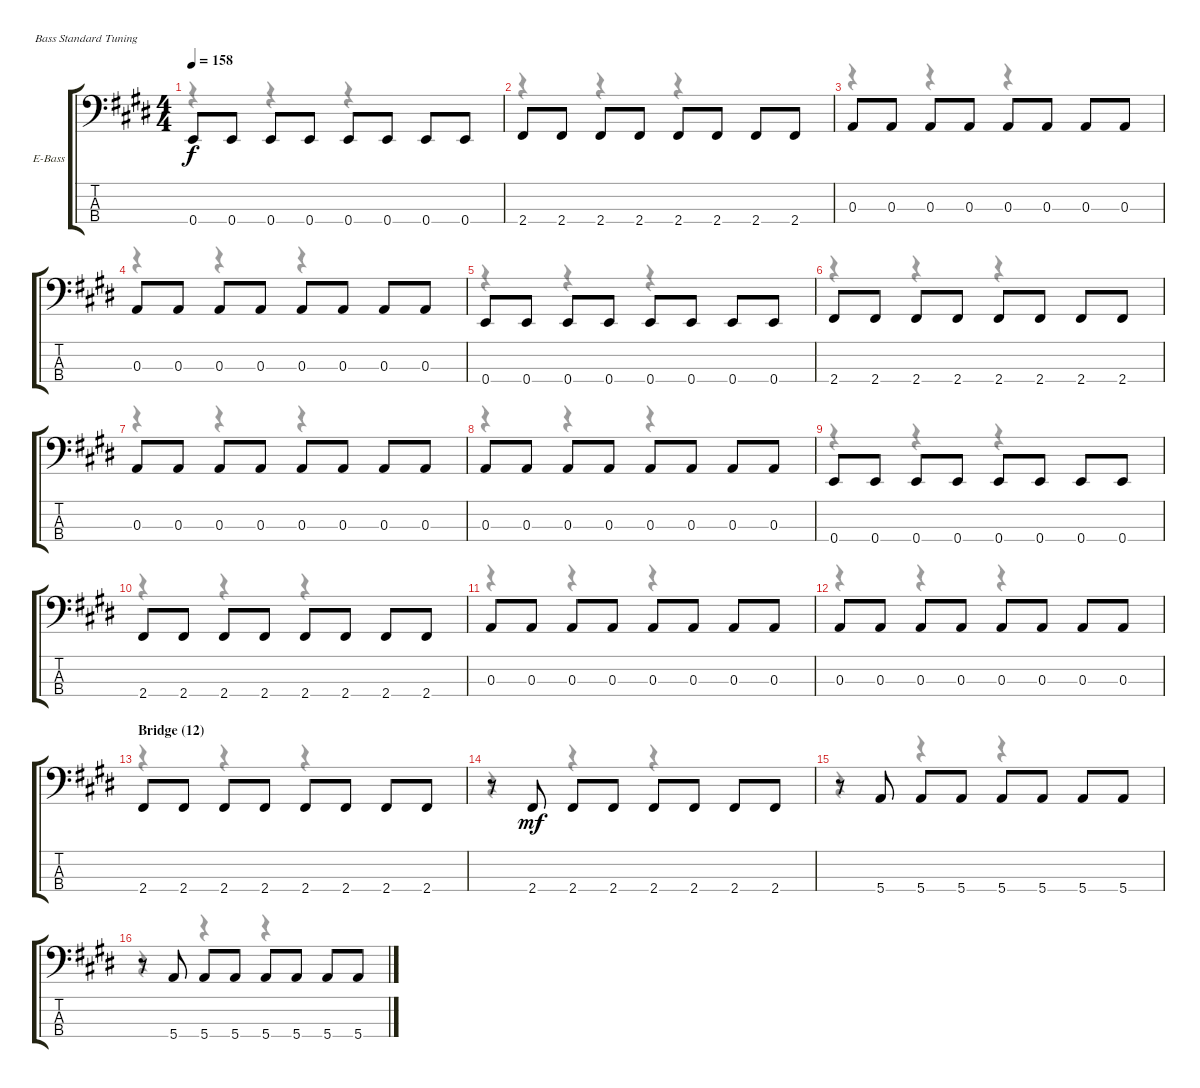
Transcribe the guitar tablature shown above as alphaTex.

\bracketExtendMode groupsimilarinstruments
\firstSystemTrackNameOrientation horizontal
\otherSystemsTrackNameOrientation horizontal
\track ("Bass" "E-Bass") {instrument electricbassfinger}
\staff {score tabs}
\tuning (G2 D2 A1 E1)
\voice
\ts (4 4)
\tempo 158
\clef f4
\ks e
0.4.8{dy f} 0.4.8 0.4.8 0.4.8 0.4.8 0.4.8 0.4.8 0.4.8 |
2.4.8 2.4.8 2.4.8 2.4.8 2.4.8 2.4.8 2.4.8 2.4.8 |
0.3.8 0.3.8 0.3.8 0.3.8 0.3.8 0.3.8 0.3.8 0.3.8 |
0.3.8 0.3.8 0.3.8 0.3.8 0.3.8 0.3.8 0.3.8 0.3.8 |
0.4.8 0.4.8 0.4.8 0.4.8 0.4.8 0.4.8 0.4.8 0.4.8 |
2.4.8 2.4.8 2.4.8 2.4.8 2.4.8 2.4.8 2.4.8 2.4.8 |
0.3.8 0.3.8 0.3.8 0.3.8 0.3.8 0.3.8 0.3.8 0.3.8 |
0.3.8 0.3.8 0.3.8 0.3.8 0.3.8 0.3.8 0.3.8 0.3.8 |
0.4.8 0.4.8 0.4.8 0.4.8 0.4.8 0.4.8 0.4.8 0.4.8 |
2.4.8 2.4.8 2.4.8 2.4.8 2.4.8 2.4.8 2.4.8 2.4.8 |
0.3.8 0.3.8 0.3.8 0.3.8 0.3.8 0.3.8 0.3.8 0.3.8 |
0.3.8 0.3.8 0.3.8 0.3.8 0.3.8 0.3.8 0.3.8 0.3.8 |
\section ("" "Bridge (12)")
2.4.8 2.4.8 2.4.8 2.4.8 2.4.8 2.4.8 2.4.8 2.4.8 |
r.8 2.4.8{dy mf} 2.4.8 2.4.8 2.4.8 2.4.8 2.4.8 2.4.8 |
r.8 5.4.8 5.4.8 5.4.8 5.4.8 5.4.8 5.4.8 5.4.8 |
r.8 5.4.8 5.4.8 5.4.8 5.4.8 5.4.8 5.4.8 5.4.8
\voice
\clef f4
\ottava regular
\simile none
\ks e
r.4{dy mf} r.4 r.4 |
r.4 r.4 r.4 |
r.4 r.4 r.4 |
r.4 r.4 r.4 |
r.4 r.4 r.4 |
r.4 r.4 r.4 |
r.4 r.4 r.4 |
r.4 r.4 r.4 |
r.4 r.4 r.4 |
r.4 r.4 r.4 |
r.4 r.4 r.4 |
r.4 r.4 r.4 |
r.4 r.4 r.4 |
r.4 r.4 r.4 |
r.4 r.4 r.4 |
r.4 r.4 r.4
